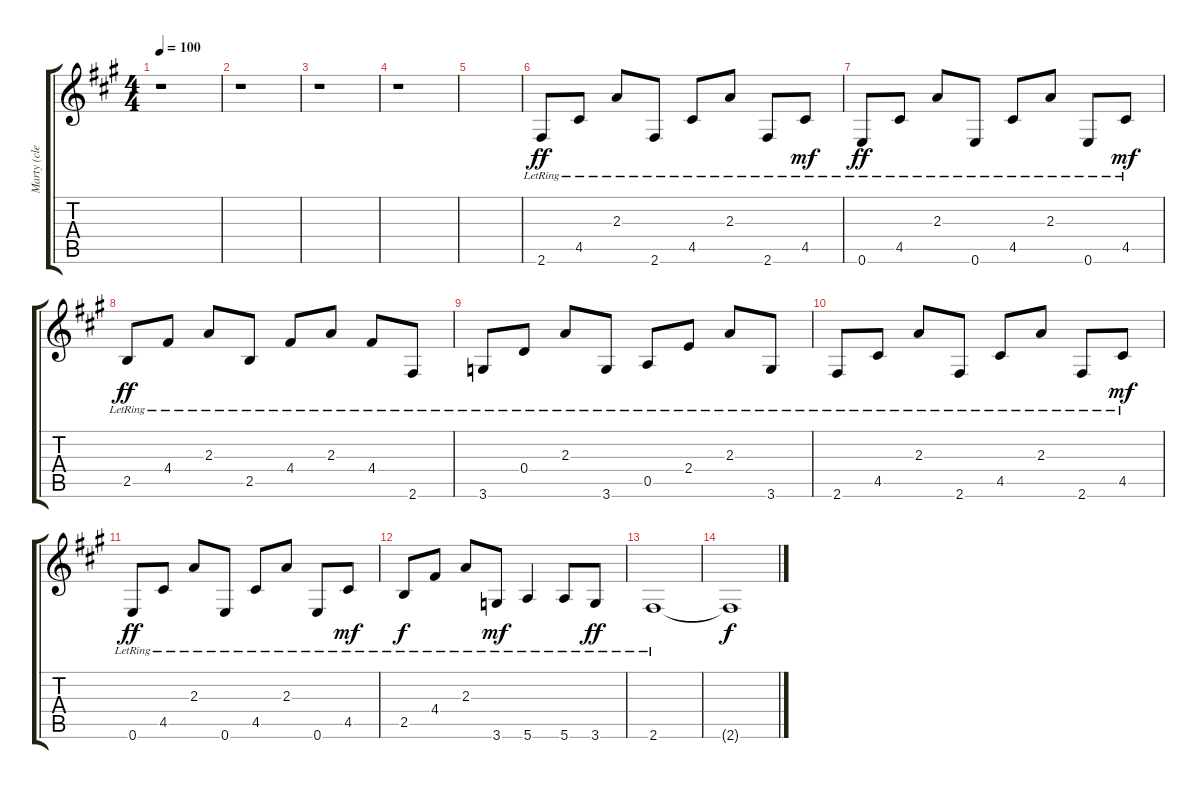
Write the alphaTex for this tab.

\track ("Marty (clean)" "Marty (cle") {instrument electricguitarclean}
\staff {score tabs}
\tuning (E4 B3 G3 D3 A2 E2) {hide}
\ts (4 4)
\tempo 100
\clef g2
\ks a
r.1{dy f} |
r.1 |
r.1 |
r.1 |
|
2.6{lr}.8{dy ff volume 14} 4.5{lr}.8 2.3{lr}.8 2.6{lr}.8 4.5{lr}.8 2.3{lr}.8 2.6{lr}.8 4.5{lr}.8{dy mf} |
0.6{lr}.8{dy ff} 4.5{lr}.8 2.3{lr}.8 0.6{lr}.8 4.5{lr}.8 2.3{lr}.8 0.6{lr}.8 4.5{lr}.8{dy mf} |
2.5{lr}.8{dy ff} 4.4{lr}.8 2.3{lr}.8 2.5{lr}.8 4.4{lr}.8 2.3{lr}.8 4.4{lr}.8 2.6{lr}.8 |
3.6{lr}.8 0.4{lr}.8 2.3{lr}.8 3.6{lr}.8 0.5{lr}.8 2.4{lr}.8 2.3{lr}.8 3.6{lr}.8 |
2.6{lr}.8 4.5{lr}.8 2.3{lr}.8 2.6{lr}.8 4.5{lr}.8 2.3{lr}.8 2.6{lr}.8 4.5{lr}.8{dy mf} |
0.6{lr}.8{dy ff} 4.5{lr}.8 2.3{lr}.8 0.6{lr}.8 4.5{lr}.8 2.3{lr}.8 0.6{lr}.8 4.5{lr}.8{dy mf} |
2.5{lr}.8{dy f} 4.4{lr}.8 2.3{lr}.8 3.6{lr}.8{dy mf} 5.6{lr}.4 5.6{lr}.8 3.6{lr}.8{dy ff} |
2.6{lr}.1 |
2.6{t}.1{dy f}
